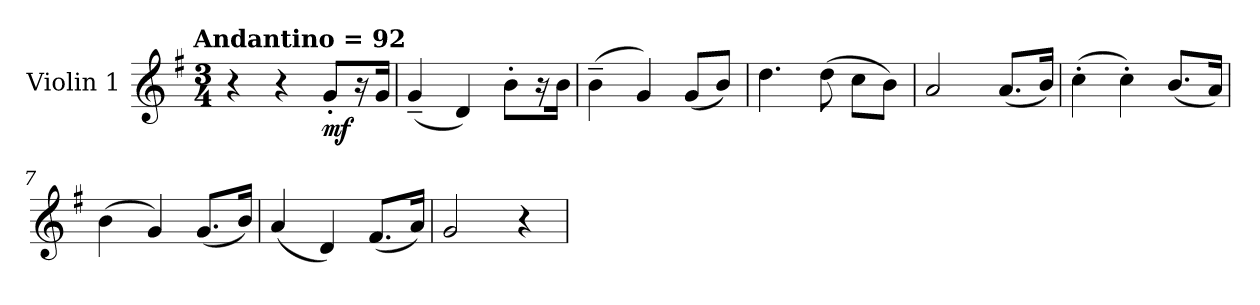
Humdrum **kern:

**kern	**dynam
*part1	*part1
*staff1	*staff1
*I"Violin 1	*
*I'Vln. 1	*
*clefG2	*
*k[f#]	*
!!LO:TX:omd:t=Andantino  = 92
*M3/4	*
*MM94	*
=1	=1
4r	.
4r	.
!	!LO:DY:b
8g'/L	mf
16r	.
16g/Jk	.
=2	=2
(<4g~/	.
4d/)	.
8b'\L	.
16r	.
16b\Jk	.
=3	=3
(>4b~\	.
4g/)	.
(<8g/L	.
8b/J)	.
=4	=4
4.dd\	.
(>8dd\	.
8cc\L	.
8b\J)	.
=5	=5
2a/	.
(<8.a/L	.
16b/Jk)	.
=6	=6
(>4cc'\	.
4cc'\)	.
(<8.b/L	.
16a/Jk)	.
=7	=7
(>4b\	.
4g/)	.
(<8.g/L	.
16b/Jk)	.
=8	=8
(<4a/	.
4d/)	.
(<8.f#/L	.
16a/Jk)	.
=9	=9
2g/	.
4r	.
=	=
*-	*-
